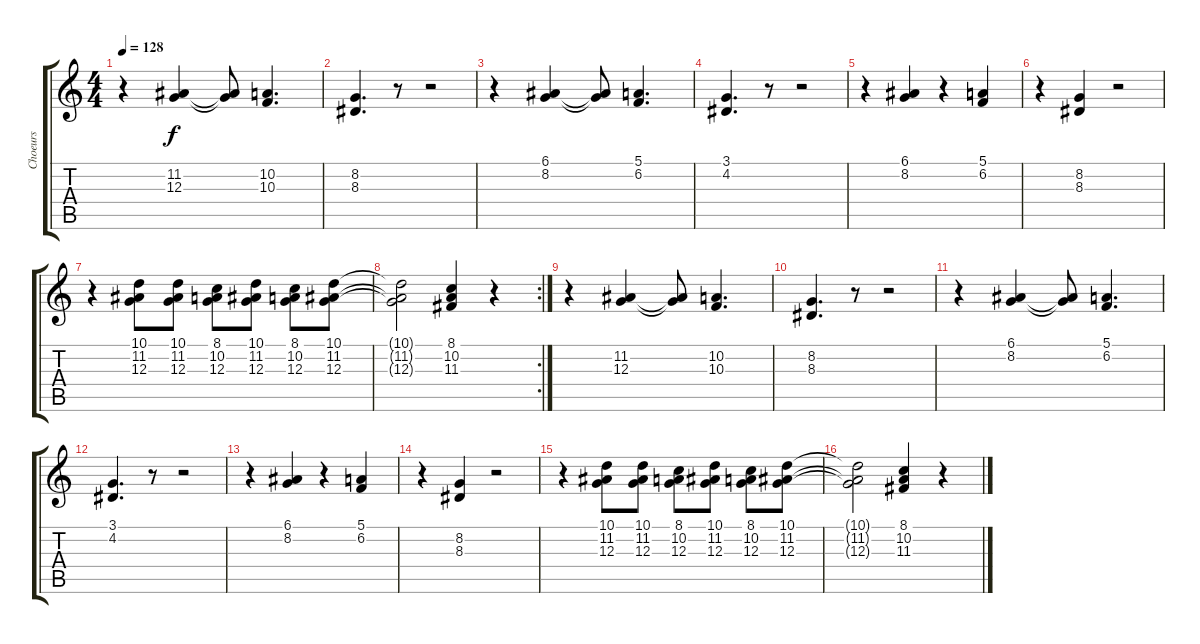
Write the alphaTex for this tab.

\track ("Choeurs" "Choeurs") {instrument acousticgrandpiano}
\staff {score tabs}
\tuning (E4 B3 G3 D3 A2 E2) {hide}
\ts (4 4)
\tempo 128
\clef g2
\ks c
r.4{dy f} (11.2 12.3).4 (11.2{t} 12.3{t}).8 (10.2 10.3).4{d} |
(8.2 8.3).4{d} r.8 r.2 |
r.4 (6.1 8.2).4 (6.1{t} 8.2{t}).8 (5.1 6.2).4{d} |
(3.1 4.2).4{d} r.8 r.2 |
r.4 (6.1 8.2).4 r.4 (5.1 6.2).4 |
r.4 (8.2 8.3).4 r.2 |
r.4 (10.1 11.2 12.3).8 (10.1 11.2 12.3).8 (8.1 10.2 12.3).8 (10.1 11.2 12.3).8 (8.1 10.2 12.3).8 (10.1 11.2 12.3).8 |
\rc 2
(10.1{t} 11.2{t} 12.3{t}).2 (8.1 10.2 11.3).4 r.4 |
r.4 (11.2 12.3).4 (11.2{t} 12.3{t}).8 (10.2 10.3).4{d} |
(8.2 8.3).4{d} r.8 r.2 |
r.4 (6.1 8.2).4 (6.1{t} 8.2{t}).8 (5.1 6.2).4{d} |
(3.1 4.2).4{d} r.8 r.2 |
r.4 (6.1 8.2).4 r.4 (5.1 6.2).4 |
r.4 (8.2 8.3).4 r.2 |
r.4 (10.1 11.2 12.3).8 (10.1 11.2 12.3).8 (8.1 10.2 12.3).8 (10.1 11.2 12.3).8 (8.1 10.2 12.3).8 (10.1 11.2 12.3).8 |
(10.1{t} 11.2{t} 12.3{t}).2 (8.1 10.2 11.3).4 r.4
